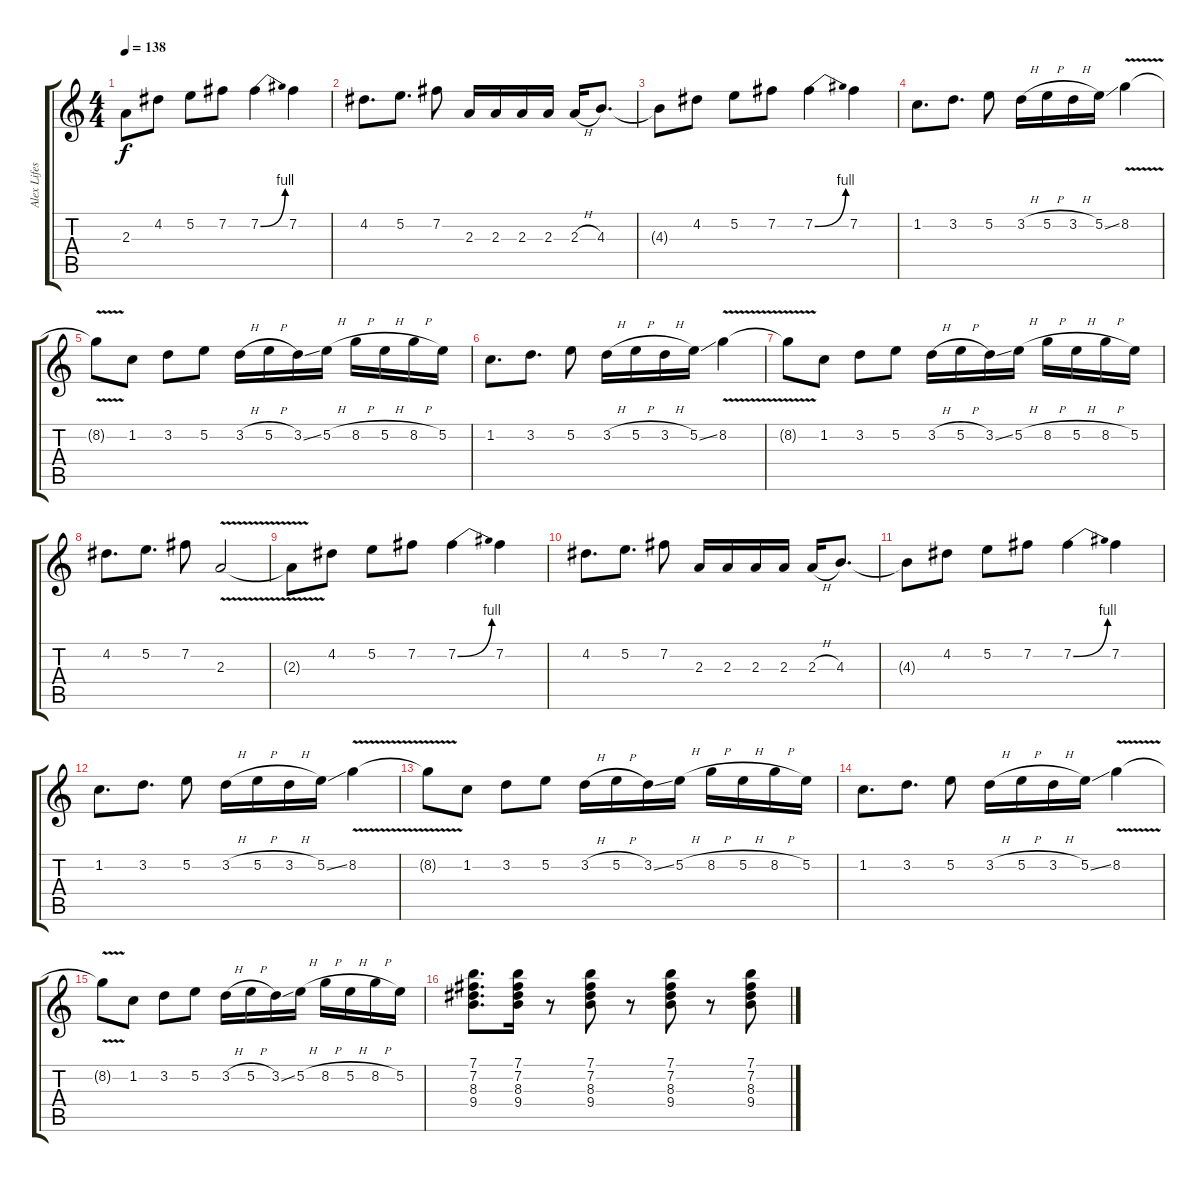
\track ("Alex Lifeson, Guitarra" "Alex Lifes") {instrument distortionguitar}
\staff {score tabs}
\tuning (E4 B3 G3 D3 A2 E2) {hide}
\ts (4 4)
\tempo 138
\clef g2
\ks c
2.3{t}.8{dy f} 4.2.8 5.2.8 7.2.8 7.2{be (bend 0 0 60 4)}.4 7.2.4 |
4.2.8{d} 5.2.8{d} 7.2.8 2.3.16 2.3.16 2.3.16 2.3.16 2.3{h}.16 4.3.8{d} |
4.3{t}.8 4.2.8 5.2.8 7.2.8 7.2{be (bend 0 0 60 4)}.4 7.2.4 |
1.2.8{d} 3.2.8{d} 5.2.8 3.2{h}.16 5.2{h}.16 3.2{h}.16 5.2{ss}.16 8.2{v}.4 |
8.2{t}.8 1.2.8 3.2.8 5.2.8 3.2{h}.16 5.2{h}.16 3.2{ss}.16 5.2{h}.16 8.2{h}.16 5.2{h}.16 8.2{h}.16 5.2.16 |
1.2.8{d} 3.2.8{d} 5.2.8 3.2{h}.16 5.2{h}.16 3.2{h}.16 5.2{ss}.16 8.2{v}.4 |
8.2{t}.8 1.2.8 3.2.8 5.2.8 3.2{h}.16 5.2{h}.16 3.2{ss}.16 5.2{h}.16 8.2{h}.16 5.2{h}.16 8.2{h}.16 5.2.16 |
4.2.8{d} 5.2.8{d} 7.2.8 2.3{v}.2 |
2.3{t}.8 4.2.8 5.2.8 7.2.8 7.2{be (bend 0 0 60 4)}.4 7.2.4 |
4.2.8{d} 5.2.8{d} 7.2.8 2.3.16 2.3.16 2.3.16 2.3.16 2.3{h}.16 4.3.8{d} |
4.3{t}.8 4.2.8 5.2.8 7.2.8 7.2{be (bend 0 0 60 4)}.4 7.2.4 |
1.2.8{d} 3.2.8{d} 5.2.8 3.2{h}.16 5.2{h}.16 3.2{h}.16 5.2{ss}.16 8.2{v}.4 |
8.2{t}.8 1.2.8 3.2.8 5.2.8 3.2{h}.16 5.2{h}.16 3.2{ss}.16 5.2{h}.16 8.2{h}.16 5.2{h}.16 8.2{h}.16 5.2.16 |
1.2.8{d} 3.2.8{d} 5.2.8 3.2{h}.16 5.2{h}.16 3.2{h}.16 5.2{ss}.16 8.2{v}.4 |
8.2{t}.8 1.2.8 3.2.8 5.2.8 3.2{h}.16 5.2{h}.16 3.2{ss}.16 5.2{h}.16 8.2{h}.16 5.2{h}.16 8.2{h}.16 5.2.16 |
(7.1 7.2 8.3 9.4).8{d} (7.1 7.2 8.3 9.4).16 r.8 (7.1 7.2 8.3 9.4).8 r.8 (7.1 7.2 8.3 9.4).8 r.8 (7.1 7.2 8.3 9.4).8
